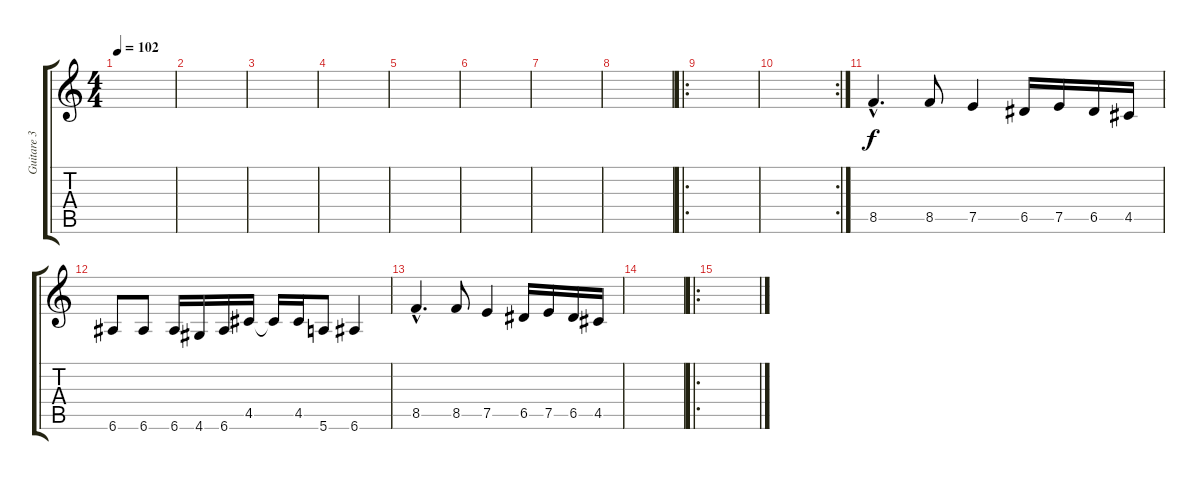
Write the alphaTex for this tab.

\track ("Guitare 3" "Guitare 3") {instrument distortionguitar}
\staff {score tabs}
\tuning (E4 B3 G3 D3 A2 E2) {hide}
\ts (4 4)
\tempo 102
\clef g2
\ks c
|
|
|
|
|
|
|
|
\ro
|
\rc 2
|
8.5{hac}.4{d} 8.5.8 7.5.4 6.5.16 7.5.16 6.5.16 4.5.16 |
6.6.8 6.6.8 6.6.16 4.6.16 6.6.16 4.5.16 4.5{t}.16 4.5.16 5.6.8 6.6.4 |
8.5{hac}.4{d} 8.5.8 7.5.4 6.5.16 7.5.16 6.5.16 4.5.16 |
|
\ro
